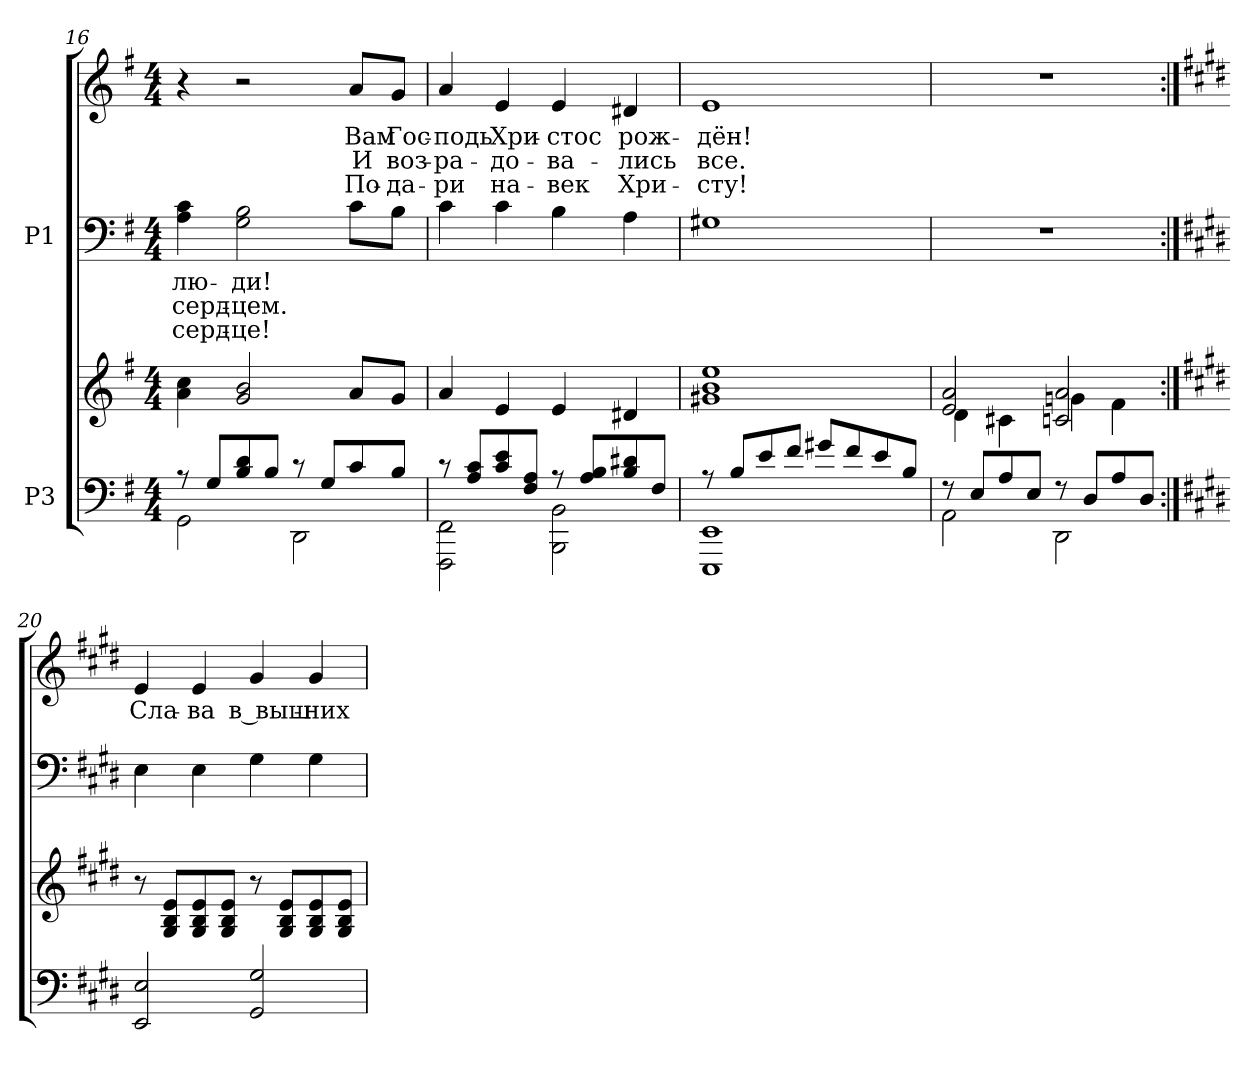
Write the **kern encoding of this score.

**kern	**kern	**kern	**text	**text	**text	**kern	**text	**text	**text
*part2	*part2	*part1	*part1	*part1	*part1	*part1	*part1	*part1	*part1
*staff4	*staff3	*staff2	*staff2	*staff2	*staff2	*staff1	*staff1	*staff1	*staff1
*I"P3	*	*I"P1	*	*	*	*	*	*	*
!!LO:PB:g=z
*clefF4	*clefG2	*clefF4	*	*	*	*clefG2	*	*	*
*k[f#]	*k[f#]	*k[f#]	*	*	*	*k[f#]	*	*	*
*G:	*G:	*G:	*	*	*	*G:	*	*	*
*M4/4	*M4/4	*M4/4	*	*	*	*M4/4	*	*	*
=16	=16	=16	=16	=16	=16	=16	=16	=16	=16
*^	*	*	*	*	*	*	*	*	*
!	!	!	!	!LO:LY:a:color=#000000	!LO:LY:a:color=#000000	!LO:LY:a:color=#000000	!	!	!	!
8r	2GGi\	4ai\ 4cci	4Ai\ 4ci	лю-	серд-	серд-	4r	.	.	.
8Gi/L	.	.	.	.	.	.	.	.	.	.
!	!	!	!	!LO:LY:a:color=#000000	!LO:LY:a:color=#000000	!LO:LY:a:color=#000000	!	!	!	!
8Bi/ 8di	.	2gi/ 2bi	2Gi\ 2Bi	-ди!	-цем.	-це!	2r	.	.	.
8Bi/J	.	.	.	.	.	.	.	.	.	.
8r	2DDi\	.	.	.	.	.	.	.	.	.
8Gi/L	.	.	.	.	.	.	.	.	.	.
!	!	!	!	!	!	!	!	!LO:LY:b:color=#000000	!LO:LY:b:color=#000000	!LO:LY:b:color=#000000
8ci/	.	8ai/L	8ci\L	.	.	.	8ai/L	Вам	И	По-
!	!	!	!	!	!	!	!	!LO:LY:b:color=#000000	!LO:LY:b:color=#000000	!LO:LY:b:color=#000000
8Bi/J	.	8gi/J	8Bi\J	.	.	.	8gi/J	Гос-	воз-	-да-
=17	=17	=17	=17	=17	=17	=17	=17	=17	=17	=17
!	!	!	!	!	!	!	!	!LO:LY:b:color=#000000	!LO:LY:b:color=#000000	!LO:LY:b:color=#000000
8r	2FFF#i\ 2FF#i	4ai/	4ci\	.	.	.	4ai/	-подь	-ра-	-ри
8Ai/ 8ciL	.	.	.	.	.	.	.	.	.	.
!	!	!	!	!	!	!	!	!LO:LY:b:color=#000000	!LO:LY:b:color=#000000	!LO:LY:b:color=#000000
8ci/ 8ei	.	4ei/	4ci\	.	.	.	4ei/	Хри-	-до-	на-
8F#i/ 8AiJ	.	.	.	.	.	.	.	.	.	.
!	!	!	!	!	!	!	!	!LO:LY:b:color=#000000	!LO:LY:b:color=#000000	!LO:LY:b:color=#000000
8r	2BBBi\ 2BBi	4ei/	4Bi\	.	.	.	4ei/	-стос	-ва-	-век
8Ai/ 8BiL	.	.	.	.	.	.	.	.	.	.
!	!	!	!	!	!	!	!	!LO:LY:b:color=#000000	!LO:LY:b:color=#000000	!LO:LY:b:color=#000000
8Bi/ 8d#Xi	.	4d#Xi/	4Ai\	.	.	.	4d#Xi/	рож-	-лись	Хри-
8F#i/J	.	.	.	.	.	.	.	.	.	.
=18	=18	=18	=18	=18	=18	=18	=18	=18	=18	=18
!	!	!	!	!	!	!	!	!LO:LY:b:color=#000000	!LO:LY:b:color=#000000	!LO:LY:b:color=#000000
8r	1EEEi 1EEi	1g#Xi 1bi 1eei	1G#Xi	.	.	.	1ei	-дён!	все.	-сту!
8Bi/L	.	.	.	.	.	.	.	.	.	.
8ei/	.	.	.	.	.	.	.	.	.	.
8f#i/J	.	.	.	.	.	.	.	.	.	.
8g#Xi/L	.	.	.	.	.	.	.	.	.	.
8f#i/	.	.	.	.	.	.	.	.	.	.
8ei/	.	.	.	.	.	.	.	.	.	.
8Bi/J	.	.	.	.	.	.	.	.	.	.
!!LO:LB:g=z
=19	=19	=19	=19	=19	=19	=19	=19	=19	=19	=19
*	*	*^	*	*	*	*	*	*	*	*
8r	2AAi\	2ei/ 2ai	4di\	1r	.	.	.	1r	.	.	.
8Ei/L	.	.	.	.	.	.	.	.	.	.	.
8Ai/	.	.	4c#Xi\	.	.	.	.	.	.	.	.
8Ei/J	.	.	.	.	.	.	.	.	.	.	.
8r	2DDi\	2cni/ 2ai	4gni\	.	.	.	.	.	.	.	.
8Di/L	.	.	.	.	.	.	.	.	.	.	.
8Ai/	.	.	4f#i\	.	.	.	.	.	.	.	.
8Di/J	.	.	.	.	.	.	.	.	.	.	.
*v	*v	*	*	*	*	*	*	*	*	*	*
*	*v	*v	*	*	*	*	*	*	*	*
=20:|!	=20:|!	=20:|!	=20:|!	=20:|!	=20:|!	=20:|!	=20:|!	=20:|!	=20:|!
*k[f#c#g#d#]	*k[f#c#g#d#]	*k[f#c#g#d#]	*	*	*	*k[f#c#g#d#]	*	*	*
*E:	*E:	*E:	*	*	*	*E:	*	*	*
*	*MM90	*	*	*	*	*MM90	*	*	*
!	!	!	!	!	!	!	!LO:LY:b:color=#000000	!	!
2EEi/ 2Ei	8r	4Ei\	.	.	.	4ei/	Сла-	.	.
.	8G#i/ 8Bi 8eiL	.	.	.	.	.	.	.	.
!	!	!	!	!	!	!	!LO:LY:b:color=#000000	!	!
.	8G#i/ 8Bi 8ei	4Ei\	.	.	.	4ei/	-ва	.	.
.	8G#i/ 8Bi 8eiJ	.	.	.	.	.	.	.	.
!	!	!	!	!	!	!	!LO:LY:b:color=#000000	!	!
2GG#i/ 2G#i	8r	4G#i\	.	.	.	4g#i/	в выш-	.	.
.	8G#i/ 8Bi 8eiL	.	.	.	.	.	.	.	.
!	!	!	!	!	!	!	!LO:LY:b:color=#000000	!	!
.	8G#i/ 8Bi 8ei	4G#i\	.	.	.	4g#i/	-них	.	.
.	8G#i/ 8Bi 8eiJ	.	.	.	.	.	.	.	.
=	=	=	=	=	=	=	=	=	=
*-	*-	*-	*-	*-	*-	*-	*-	*-	*-
